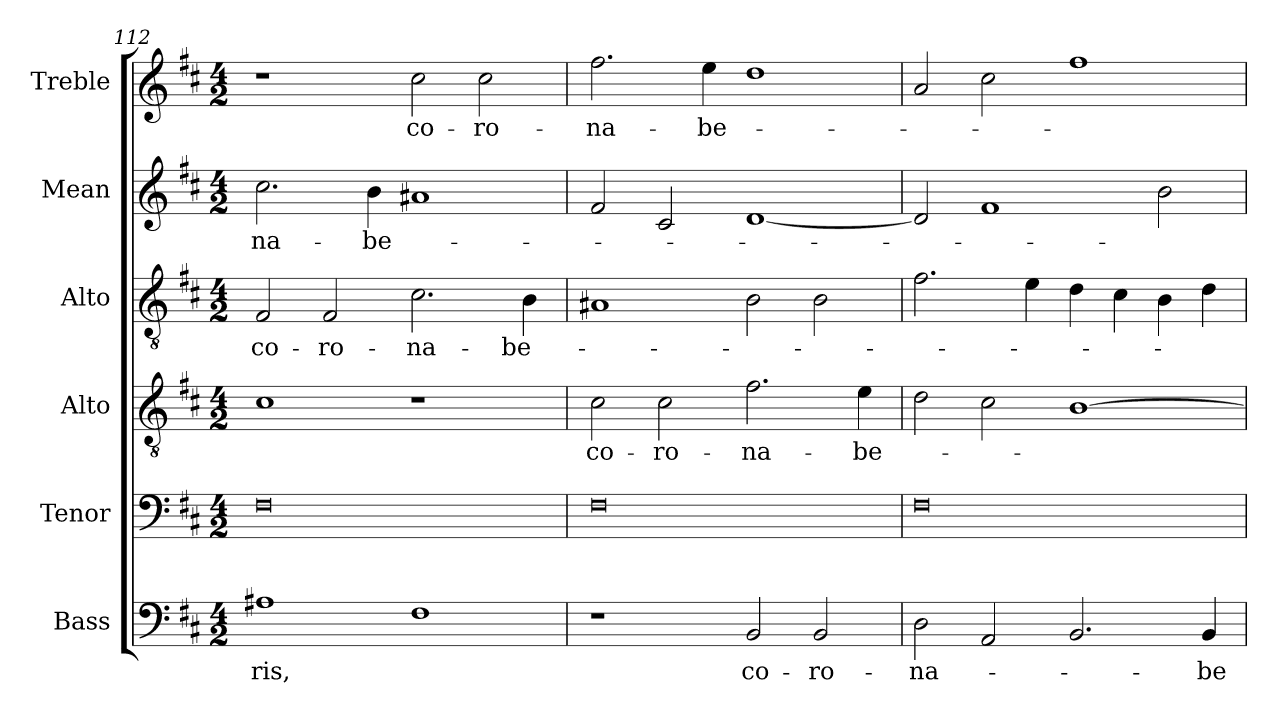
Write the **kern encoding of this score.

**kern	**text	**kern	**kern	**text	**kern	**text	**kern	**text	**kern	**text
*part6	*part6	*part5	*part4	*part4	*part3	*part3	*part2	*part2	*part1	*part1
*staff6	*staff6	*staff5	*staff4	*staff4	*staff3	*staff3	*staff2	*staff2	*staff1	*staff1
*I"Bass	*	*I"Tenor	*I"Alto	*	*I"Alto	*	*I"Mean	*	*I"Treble	*
*I'B.	*	*I'T.	*I'A.	*	*I'A.	*	*I'M.	*	*I'Tr.	*
*clefF4	*	*clefF4	*clefGv2	*	*clefGv2	*	*clefG2	*	*clefG2	*
*	*	*	*ITrd7c12	*	*ITrd7c12	*	*	*	*	*
*k[f#c#]	*	*k[f#c#]	*k[f#c#]	*	*k[f#c#]	*	*k[f#c#]	*	*k[f#c#]	*
*D:	*	*D:	*D:	*	*D:	*	*D:	*	*D:	*
*M4/2	*	*M4/2	*M4/2	*	*M4/2	*	*M4/2	*	*M4/2	*
=112	=112	=112	=112	=112	=112	=112	=112	=112	=112	=112
!	!LO:LY:b:color=#000000	!	!	!	!	!	!	!	!	!
!	!	!	!	!	!	!LO:LY:b:color=#000000	!	!	!	!
!	!	!	!	!	!	!	!	!LO:LY:b:color=#000000	!	!
1A#Xi	-ris,	0F#i	1C#i	.	2FF#i/	co-	2.cc#i\	-na-	1r	.
!	!	!	!	!	!	!LO:LY:b:color=#000000	!	!	!	!
.	.	.	.	.	2FF#i/	-ro-	.	.	.	.
!	!	!	!	!	!	!	!	!LO:LY:b:color=#000000	!	!
.	.	.	.	.	.	.	4bi\	-be-	.	.
!	!	!	!	!	!	!LO:LY:b:color=#000000	!	!	!	!
!	!	!	!	!	!	!	!	!	!	!LO:LY:b:color=#000000
1F#i	.	.	1r	.	2.C#i\	-na-	1a#Xi	.	2cc#i\	co-
!	!	!	!	!	!	!	!	!	!	!LO:LY:b:color=#000000
.	.	.	.	.	.	.	.	.	2cc#i\	-ro-
!	!	!	!	!	!	!LO:LY:b:color=#000000	!	!	!	!
.	.	.	.	.	4BBi\	-be-	.	.	.	.
=113	=113	=113	=113	=113	=113	=113	=113	=113	=113	=113
!	!	!	!	!LO:LY:b:color=#000000	!	!	!	!	!	!
!	!	!	!	!	!	!	!	!	!	!LO:LY:b:color=#000000
1r	.	0F#i	2C#i\	co-	1AA#Xi	.	2f#i/	.	2.ff#i\	-na-
!	!	!	!	!LO:LY:b:color=#000000	!	!	!	!	!	!
.	.	.	2C#i\	-ro-	.	.	2c#i/	.	.	.
!	!	!	!	!	!	!	!	!	!	!LO:LY:b:color=#000000
.	.	.	.	.	.	.	.	.	4eei\	-be-
!	!LO:LY:b:color=#000000	!	!	!	!	!	!	!	!	!
!	!	!	!	!LO:LY:b:color=#000000	!	!	!	!	!	!
2BBi/	co-	.	2.F#i\	-na-	2BBi\	.	[<1di	.	1ddi	.
!	!LO:LY:b:color=#000000	!	!	!	!	!	!	!	!	!
2BBi/	-ro-	.	.	.	2BBi\	.	.	.	.	.
!	!	!	!	!LO:LY:b:color=#000000	!	!	!	!	!	!
.	.	.	4Ei\	-be-	.	.	.	.	.	.
!!LO:LB:g=z
=114	=114	=114	=114	=114	=114	=114	=114	=114	=114	=114
!	!LO:LY:b:color=#000000	!	!	!	!	!	!	!	!	!
2Di\	-na-	0F#i	2Di\	.	2.F#i\	.	2di/]	.	2ai/	.
2AAi/	.	.	2C#i\	.	.	.	1f#i	.	2cc#i\	.
.	.	.	.	.	4Ei\	.	.	.	.	.
2.BBi/	.	.	[>1BBi	.	4Di\	.	.	.	1ff#i	.
.	.	.	.	.	4C#i\	.	.	.	.	.
.	.	.	.	.	4BBi\	.	2bi\	.	.	.
!	!LO:LY:b:color=#000000	!	!	!	!	!	!	!	!	!
4BBi/	-be-	.	.	.	4Di\	.	.	.	.	.
=	=	=	=	=	=	=	=	=	=	=
*-	*-	*-	*-	*-	*-	*-	*-	*-	*-	*-
